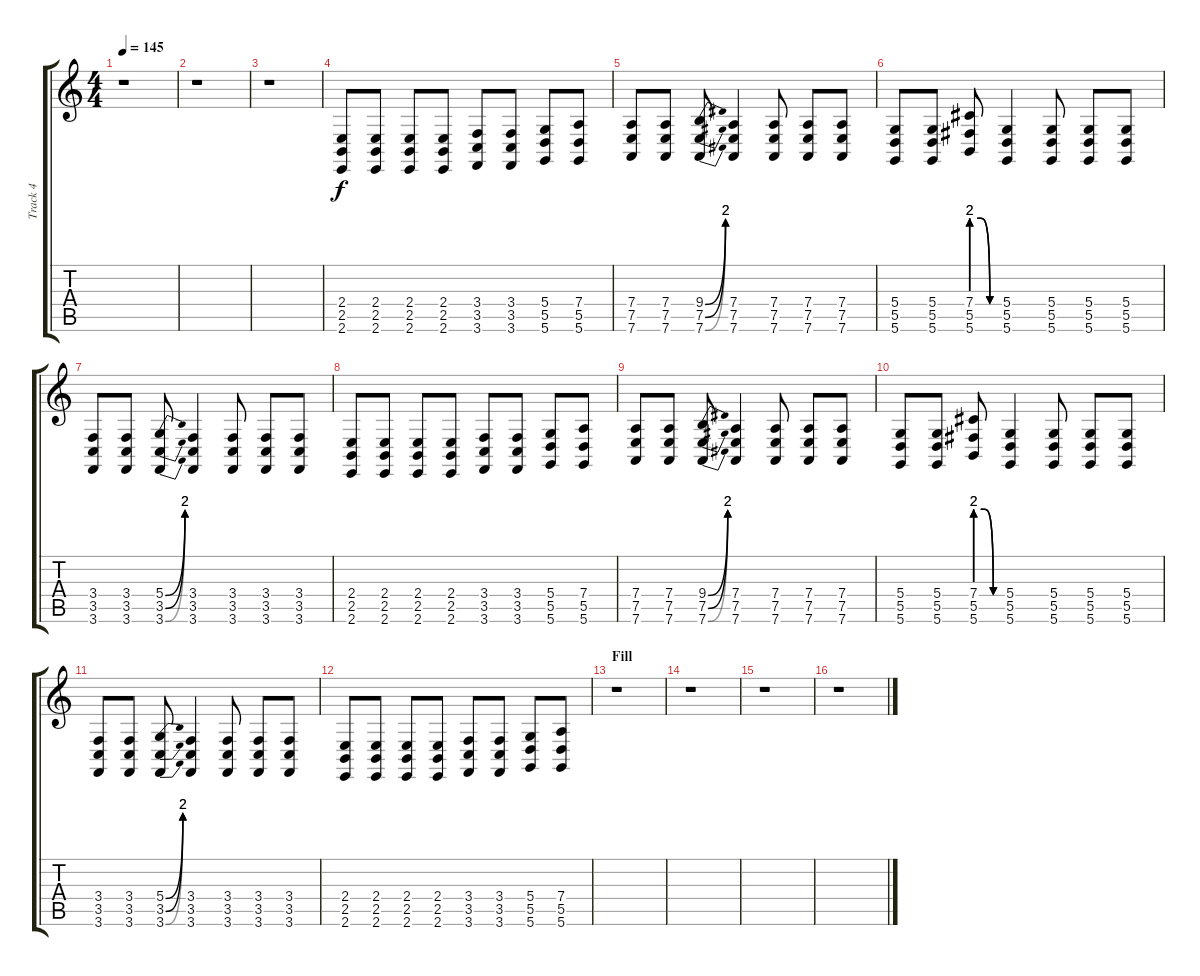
\track ("Track 4" "Track 4") {instrument lead2sawtooth}
\staff {score tabs}
\tuning (E4 B3 G3 D3 A2 D2) {hide}
\ts (4 4)
\tempo 145
\clef g2
\ks c
r.1{dy f} |
r.1 |
r.1 |
(2.4 2.5 2.6).8{volume 16} (2.4 2.5 2.6).8 (2.4 2.5 2.6).8 (2.4 2.5 2.6).8 (3.4 3.5 3.6).8 (3.4 3.5 3.6).8 (5.4 5.5 5.6).8 (7.4 5.5 5.6).8 |
(7.4 7.5 7.6).8 (7.4 7.5 7.6).8 (9.4{be (bend 0 0 60 8)} 7.5{be (bend 0 0 60 8)} 7.6{be (bend 0 0 60 8)}).8 (7.4 7.5 7.6).4 (7.4 7.5 7.6).8 (7.4 7.5 7.6).8 (7.4 7.5 7.6).8 |
(5.4 5.5 5.6).8 (5.4 5.5 5.6).8 (7.4{be (custom 0 8 20 8 40 0 60 0)} 5.5{be (custom 0 8 20 8 40 0 60 0)} 5.6{be (custom 0 8 20 8 40 0 60 0)}).8 (5.4 5.5 5.6).4 (5.4 5.5 5.6).8 (5.4 5.5 5.6).8 (5.4 5.5 5.6).8 |
(3.4 3.5 3.6).8 (3.4 3.5 3.6).8 (5.4{be (bend 0 0 60 8)} 3.5{be (bend 0 0 60 8)} 3.6{be (bend 0 0 60 8)}).8 (3.4 3.5 3.6).4 (3.4 3.5 3.6).8 (3.4 3.5 3.6).8 (3.4 3.5 3.6).8 |
(2.4 2.5 2.6).8 (2.4 2.5 2.6).8 (2.4 2.5 2.6).8 (2.4 2.5 2.6).8 (3.4 3.5 3.6).8 (3.4 3.5 3.6).8 (5.4 5.5 5.6).8 (7.4 5.5 5.6).8 |
(7.4 7.5 7.6).8 (7.4 7.5 7.6).8 (9.4{be (bend 0 0 60 8)} 7.5{be (bend 0 0 60 8)} 7.6{be (bend 0 0 60 8)}).8 (7.4 7.5 7.6).4 (7.4 7.5 7.6).8 (7.4 7.5 7.6).8 (7.4 7.5 7.6).8 |
(5.4 5.5 5.6).8 (5.4 5.5 5.6).8 (7.4{be (custom 0 8 20 8 40 0 60 0)} 5.5{be (custom 0 8 20 8 40 0 60 0)} 5.6{be (custom 0 8 20 8 40 0 60 0)}).8 (5.4 5.5 5.6).4 (5.4 5.5 5.6).8 (5.4 5.5 5.6).8 (5.4 5.5 5.6).8 |
(3.4 3.5 3.6).8 (3.4 3.5 3.6).8 (5.4{be (bend 0 0 60 8)} 3.5{be (bend 0 0 60 8)} 3.6{be (bend 0 0 60 8)}).8 (3.4 3.5 3.6).4 (3.4 3.5 3.6).8 (3.4 3.5 3.6).8 (3.4 3.5 3.6).8 |
(2.4 2.5 2.6).8 (2.4 2.5 2.6).8 (2.4 2.5 2.6).8 (2.4 2.5 2.6).8 (3.4 3.5 3.6).8 (3.4 3.5 3.6).8 (5.4 5.5 5.6).8 (7.4 5.5 5.6).8 |
\section ("" "Fill")
r.1 |
r.1 |
r.1 |
r.1
